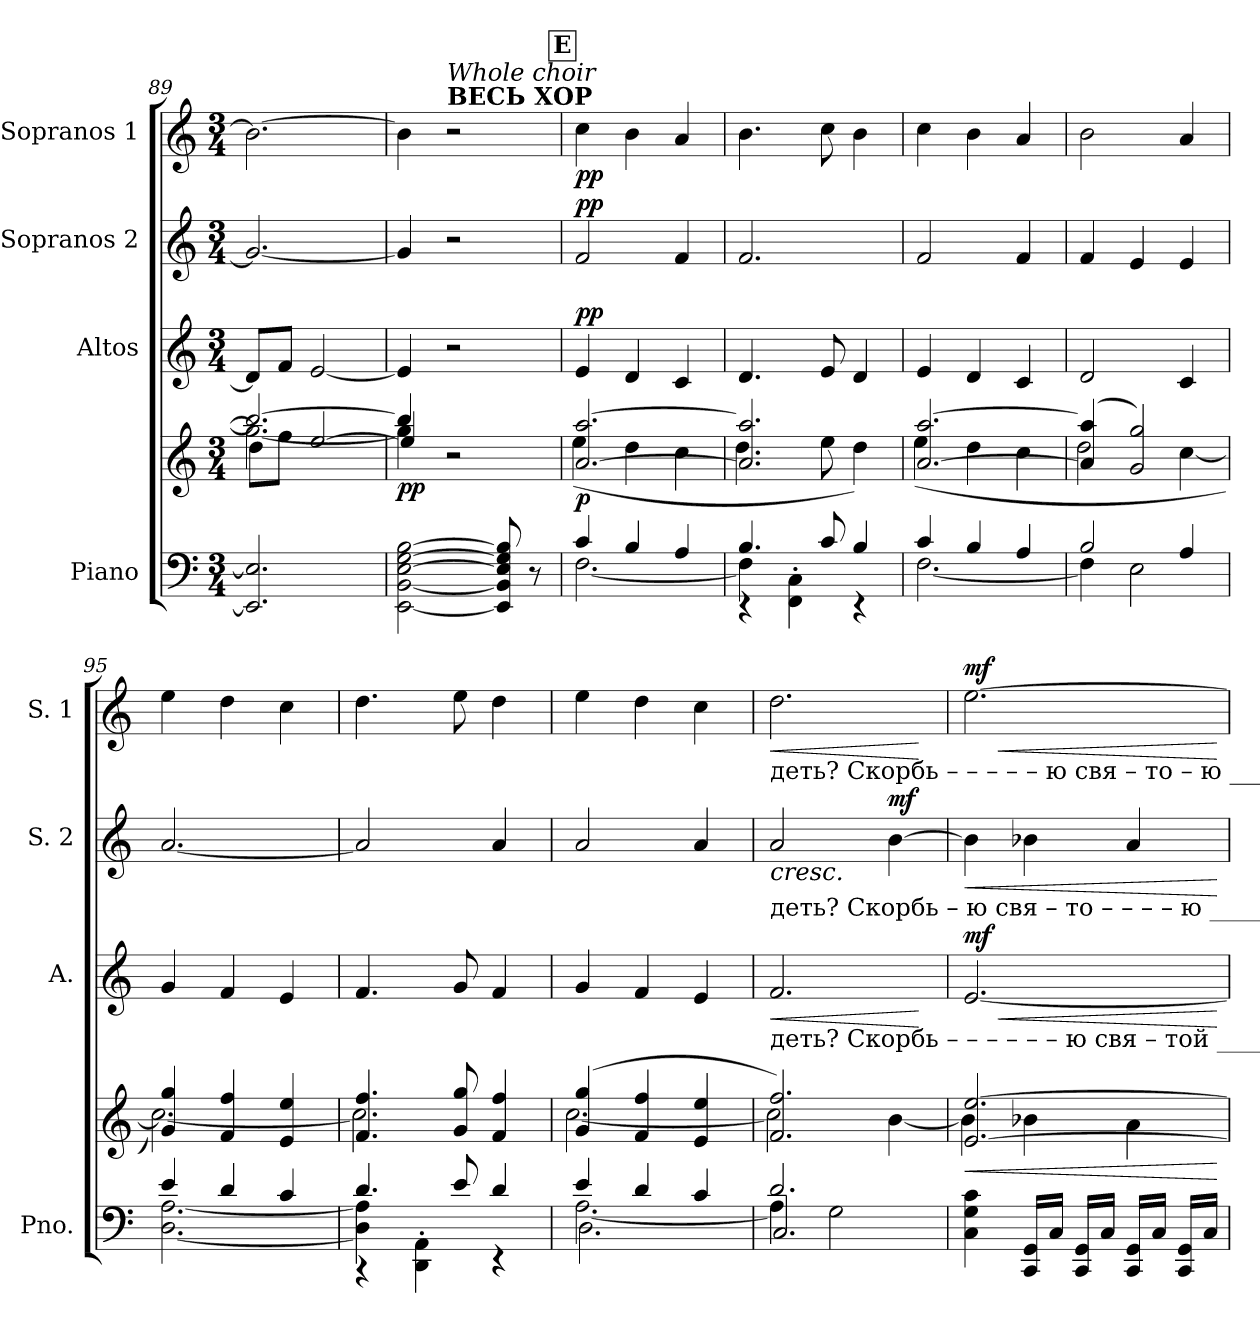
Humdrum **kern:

**kern	**kern	**dynam	**kern	**dynam	**kern	**dynam	**kern	**dynam
*part4	*part4	*part4	*part3	*part3	*part2	*part2	*part1	*part1
*staff5	*staff4	*staff4/5	*staff3	*staff3	*staff2	*staff2	*staff1	*staff1
*I"Piano	*	*	*I"Altos	*	*I"Sopranos 2	*	*I"Sopranos 1	*
*I'Pno.	*	*	*I'A.	*	*I'S. 2	*	*I'S. 1	*
*clefF4	*clefG2	*	*clefG2	*	*clefG2	*	*clefG2	*
*k[]	*k[]	*	*k[]	*	*k[]	*	*k[]	*
*M3/4	*M3/4	*	*M3/4	*	*M3/4	*	*M3/4	*
=89	=89	=89	=89	=89	=89	=89	=89	=89
*	*^	*	*	*	*	*	*	*
*	*	*^	*	*	*	*	*	*	*
2.EE/] 2.E/]	2.bb/_	2.gg\_	8dd\L	.	8d/L]	.	2.g/_	.	2.b\_	.
.	.	.	8ff\J	.	8f/J	.	.	.	.	.
.	.	.	[2ee/	.	[2e/	.	.	.	.	.
=90	=90	=90	=90	=90	=90	=90	=90	=90	=90	=90
!	!	!	!	!LO:DY:b	!	!	!	!	!	!
[2EE\ [2BB\ [2E\ [2G\ [2B\	4bb/]	4gg\]	4ee/]	pp	4e/]	.	4g/]	.	4b\]	.
!	!	!	!	!	!	!	!	!	!LO:TX:a:B:t=ВЕСЬ ХОР	!
!	!	!	!	!	!	!	!	!	!LO:TX:a:i:t=Whole choir	!
.	2r	2r	2r	.	2r	.	2r	.	2r	.
8EE/] 8BB/] 8E/] 8G/] 8B/]	.	.	.	.	.	.	.	.	.	.
8r	.	.	.	.	.	.	.	.	.	.
*	*	*v	*v	*	*	*	*	*	*	*
!!LO:REH:place=s1:a:B:fs=12:t=E
=91	=91	=91	=91	=91	=91	=91	=91	=91	=91
*^	*	*	*	*	*	*	*	*	*
!	!	!	!	!LO:DY:b	!	!LO:DY:a	!	!LO:DY:a	!	!LO:DY:b
4c/	[2.F\	[2.a/ [2.aa/	(4ee\	p	4e/	pp	2f/	pp	4cc\	pp
4B/	.	.	4dd\	.	4d/	.	.	.	4b\	.
4A/	.	.	4cc\	.	4c/	.	4f/	.	4a/	.
=92	=92	=92	=92	=92	=92	=92	=92	=92	=92	=92
*	*^	*	*	*	*	*	*	*	*	*
4.B/	4F\]	4rEE	2.a/] 2.aa/]	4.dd\	.	4.d/	.	2.f/	.	4.b\	.
.	2ryy	4FF\' 4C\'	.	.	.	.	.	.	.	.	.
8c/	.	.	.	8ee\	.	8e/	.	.	.	8cc\	.
4B/	.	4rEE	.	4dd\)	.	4d/	.	.	.	4b\	.
*	*v	*v	*	*	*	*	*	*	*	*	*
=93	=93	=93	=93	=93	=93	=93	=93	=93	=93	=93
4c/	[2.F\	[2.a/ [2.aa/	(4ee\	.	4e/	.	2f/	.	4cc\	.
4B/	.	.	4dd\	.	4d/	.	.	.	4b\	.
4A/	.	.	4cc\	.	4c/	.	4f/	.	4a/	.
=94	=94	=94	=94	=94	=94	=94	=94	=94	=94	=94
2B/	4F\]	(4a/] 4aa/]	2dd\	.	2d/	.	4f/	.	2b\	.
.	2E\	2g/ 2gg/)	.	.	.	.	4e/	.	.	.
4A/	.	.	[4cc\	.	4c/	.	4e/	.	4a/	.
=95	=95	=95	=95	=95	=95	=95	=95	=95	=95	=95
4e/	[2.D\ [2.A\	4g/ 4gg/	2.cc\_)	.	4g/	.	[2.a/	.	4ee\	.
4d/	.	4f/ 4ff/	.	.	4f/	.	.	.	4dd\	.
4c/	.	4e/ 4ee/	.	.	4e/	.	.	.	4cc\	.
=96	=96	=96	=96	=96	=96	=96	=96	=96	=96	=96
*	*^	*	*	*	*	*	*	*	*	*
4.d/	4D\] 4A\]	4rCC	4.f/ 4.ff/	2.cc\]	.	4.f/	.	2a/]	.	4.dd\	.
.	2ryy	4DD\' 4AA\'	.	.	.	.	.	.	.	.	.
8e/	.	.	8g/ 8gg/	.	.	8g/	.	.	.	8ee\	.
4d/	.	4rEE	4f/ 4ff/	.	.	4f/	.	4a/	.	4dd\	.
=97	=97	=97	=97	=97	=97	=97	=97	=97	=97	=97	=97
4e/	[2.A\	2.D\	(4g/ 4gg/	[2.cc\	.	4g/	.	2a/	.	4ee\	.
4d/	.	.	4f/ 4ff/	.	.	4f/	.	.	.	4dd\	.
4c/	.	.	4e/ 4ee/	.	.	4e/	.	4a/	.	4cc\	.
!!LO:PB:g=z
=98	=98	=98	=98	=98	=98	=98	=98	=98	=98	=98	=98
!	!	!	!	!	!	!	!	!	!	!LO:TX:b:t=деть?        Скорбь        –       –       –        –       –          ю            свя     –      то       –     ю ______________________            ис     –     то  –	!
!	!	!	!	!	!	!	!	!LO:TX:b:t=деть?  Скорбь – ю               свя       –        то         –       –        –       –          ю _______________  здесь ____________      ис     –     то   –	!	!	!
!	!	!	!	!	!	!LO:TX:b:t=деть?          Скорбь    –       –       –       –       –       –      ю          свя       –      той ______________________________            ис    –     то   –	!	!	!	!	!
!	!	!	!	!	!	!	!LO:HP:b	!	!LO:HP:b	!	!LO:HP:b
2.d/	4A\]	2.C/	2.f/ 2.ff/)	2cc\]	.	2.f/	<	2a/	<	2.dd\	<
.	2G\	.	.	.	.	.	.	.	.	.	.
!	!	!	!	!	!	!	!	!	!LO:DY:a	!	!
.	.	.	.	[4b\	.	.	.	[4b\	mf	.	.
*v	*v	*v	*	*	*	*	*	*	*	*	*
*	*v	*v	*	*	*	*	*	*	*
.	.	.	.	[	.	[	.	[
=99	=99	=99	=99	=99	=99	=99	=99	=99
!	!	!LO:HP:b	!	!LO:HP:b	!	!LO:HP:b	!	!LO:HP:b
*	*^	*	*	*	*	*	*	*
!	!	!	!	!	!LO:DY:n=1:a	!	!	!	!LO:DY:n=1:a
4C\ 4G\ 4c\	[2.e/ [2.ee/	4b\]	<	[2.e/	< mf	4b\]	<	[2.ee\	< mf
16CC/ 16GG/LL	.	4b-X\	.	.	.	4b-X\	.	.	.
16C/JJ	.	.	.	.	.	.	.	.	.
16CC/ 16GG/LL	.	.	.	.	.	.	.	.	.
16C/JJ	.	.	.	.	.	.	.	.	.
16CC/ 16GG/LL	.	4a\	.	.	.	4a/	.	.	.
16C/JJ	.	.	.	.	.	.	.	.	.
16CC/ 16GG/LL	.	.	.	.	.	.	.	.	.
16C/JJ	.	.	.	.	.	.	.	.	.
*	*v	*v	*	*	*	*	*	*	*
.	.	[	.	[	.	[	.	[
=	=	=	=	=	=	=	=	=
*-	*-	*-	*-	*-	*-	*-	*-	*-
